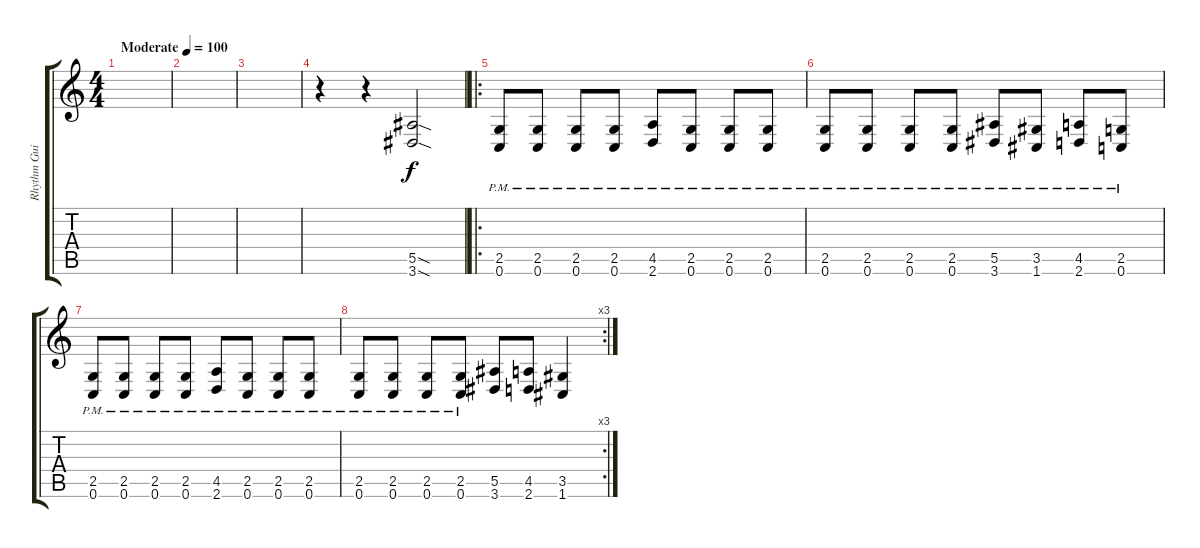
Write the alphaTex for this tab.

\track ("Rhythm Guitar" "Rhythm Gui") {instrument distortionguitar}
\staff {score tabs}
\tuning (C4 G3 Eb3 Bb2 F2 C2) {hide}
\ts (4 4)
\tempo (100 "Moderate")
\clef g2
\ks c
|
|
|
r.4 r.4 (5.5{sod} 3.6{sod}).2 |
\ro
(2.5{pm} 0.6{pm}).8 (2.5{pm} 0.6).8 (2.5{pm} 0.6{pm}).8 (2.5{pm} 0.6{pm}).8 (4.5{pm} 2.6{pm}).8 (2.5{pm} 0.6{pm}).8 (2.5{pm} 0.6{pm}).8 (2.5{pm} 0.6{pm}).8 |
(2.5{pm} 0.6{pm}).8 (2.5{pm} 0.6{pm}).8 (2.5{pm} 0.6{pm}).8 (2.5{pm} 0.6{pm}).8 (5.5{pm} 3.6{pm}).8 (3.5{pm} 1.6{pm}).8 (4.5{pm} 2.6{pm}).8 (2.5{pm} 0.6{pm}).8 |
(2.5{pm} 0.6{pm}).8 (2.5{pm} 0.6{pm}).8 (2.5{pm} 0.6{pm}).8 (2.5{pm} 0.6{pm}).8 (4.5{pm} 2.6{pm}).8 (2.5{pm} 0.6{pm}).8 (2.5{pm} 0.6{pm}).8 (2.5{pm} 0.6{pm}).8 |
\rc 3
(2.5{pm} 0.6{pm}).8 (2.5{pm} 0.6{pm}).8 (2.5{pm} 0.6{pm}).8 (2.5{pm} 0.6{pm}).8 (5.5 3.6).8 (4.5 2.6).8 (3.5 1.6).4
